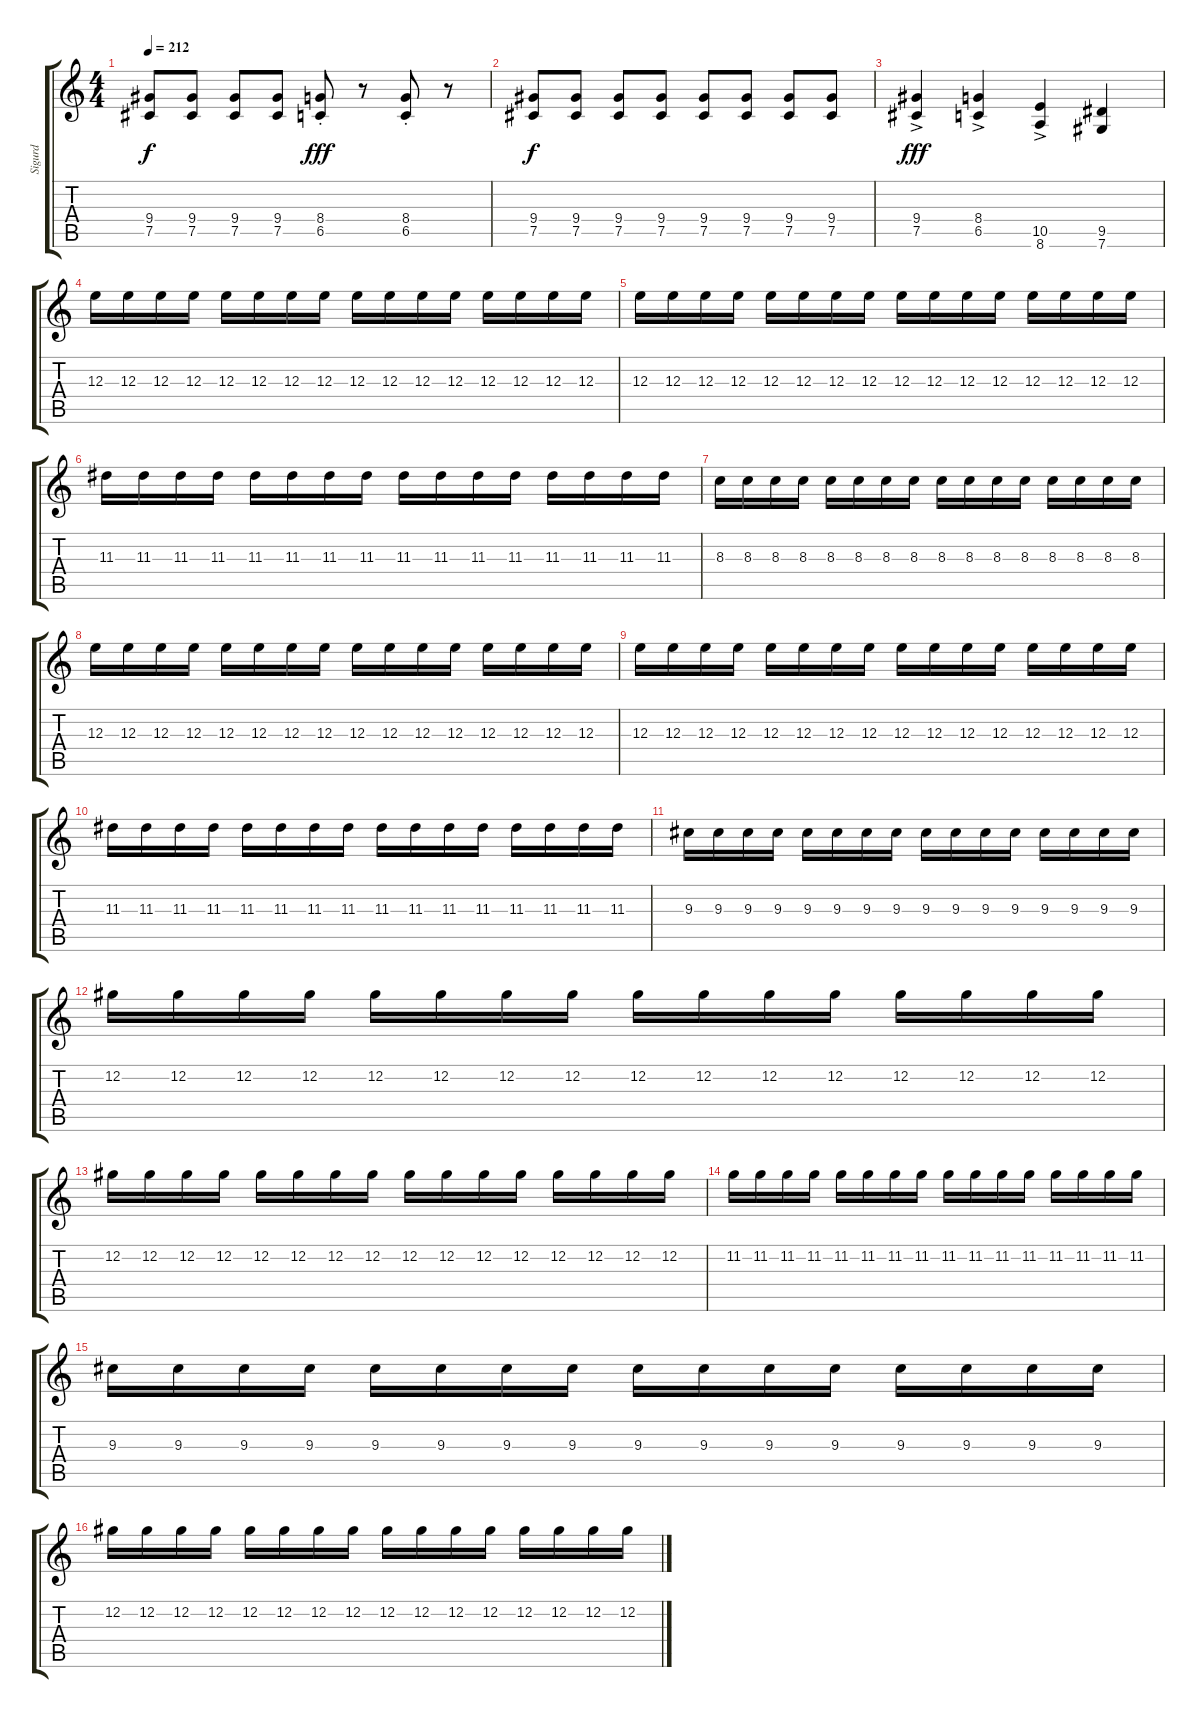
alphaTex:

\track ("Sigurd" "Sigurd") {instrument distortionguitar}
\staff {score tabs}
\tuning (Db4 Ab3 E3 B2 Gb2 Db2) {hide}
\ts (4 4)
\tempo 212
\clef g2
\ks c
(9.4 7.5).8{dy f} (9.4 7.5).8 (9.4 7.5).8 (9.4 7.5).8 (8.4{st} 6.5{st}).8{dy fff} r.8 (8.4{st} 6.5{st}).8 r.8 |
(9.4 7.5).8{dy f} (9.4 7.5).8 (9.4 7.5).8 (9.4 7.5).8 (9.4 7.5).8 (9.4 7.5).8 (9.4 7.5).8 (9.4 7.5).8 |
(9.4{ac} 7.5{ac}).4{dy fff} (8.4{ac} 6.5{ac}).4 (10.5{ac} 8.6{ac}).4 (9.5 7.6).4 |
12.3.16 12.3.16 12.3.16 12.3.16 12.3.16 12.3.16 12.3.16 12.3.16 12.3.16 12.3.16 12.3.16 12.3.16 12.3.16 12.3.16 12.3.16 12.3.16 |
12.3.16 12.3.16 12.3.16 12.3.16 12.3.16 12.3.16 12.3.16 12.3.16 12.3.16 12.3.16 12.3.16 12.3.16 12.3.16 12.3.16 12.3.16 12.3.16 |
11.3.16 11.3.16 11.3.16 11.3.16 11.3.16 11.3.16 11.3.16 11.3.16 11.3.16 11.3.16 11.3.16 11.3.16 11.3.16 11.3.16 11.3.16 11.3.16 |
8.3.16 8.3.16 8.3.16 8.3.16 8.3.16 8.3.16 8.3.16 8.3.16 8.3.16 8.3.16 8.3.16 8.3.16 8.3.16 8.3.16 8.3.16 8.3.16 |
12.3.16 12.3.16 12.3.16 12.3.16 12.3.16 12.3.16 12.3.16 12.3.16 12.3.16 12.3.16 12.3.16 12.3.16 12.3.16 12.3.16 12.3.16 12.3.16 |
12.3.16 12.3.16 12.3.16 12.3.16 12.3.16 12.3.16 12.3.16 12.3.16 12.3.16 12.3.16 12.3.16 12.3.16 12.3.16 12.3.16 12.3.16 12.3.16 |
11.3.16 11.3.16 11.3.16 11.3.16 11.3.16 11.3.16 11.3.16 11.3.16 11.3.16 11.3.16 11.3.16 11.3.16 11.3.16 11.3.16 11.3.16 11.3.16 |
9.3.16 9.3.16 9.3.16 9.3.16 9.3.16 9.3.16 9.3.16 9.3.16 9.3.16 9.3.16 9.3.16 9.3.16 9.3.16 9.3.16 9.3.16 9.3.16 |
12.2.16 12.2.16 12.2.16 12.2.16 12.2.16 12.2.16 12.2.16 12.2.16 12.2.16 12.2.16 12.2.16 12.2.16 12.2.16 12.2.16 12.2.16 12.2.16 |
12.2.16 12.2.16 12.2.16 12.2.16 12.2.16 12.2.16 12.2.16 12.2.16 12.2.16 12.2.16 12.2.16 12.2.16 12.2.16 12.2.16 12.2.16 12.2.16 |
11.2.16 11.2.16 11.2.16 11.2.16 11.2.16 11.2.16 11.2.16 11.2.16 11.2.16 11.2.16 11.2.16 11.2.16 11.2.16 11.2.16 11.2.16 11.2.16 |
9.3.16 9.3.16 9.3.16 9.3.16 9.3.16 9.3.16 9.3.16 9.3.16 9.3.16 9.3.16 9.3.16 9.3.16 9.3.16 9.3.16 9.3.16 9.3.16 |
12.2.16 12.2.16 12.2.16 12.2.16 12.2.16 12.2.16 12.2.16 12.2.16 12.2.16 12.2.16 12.2.16 12.2.16 12.2.16 12.2.16 12.2.16 12.2.16
